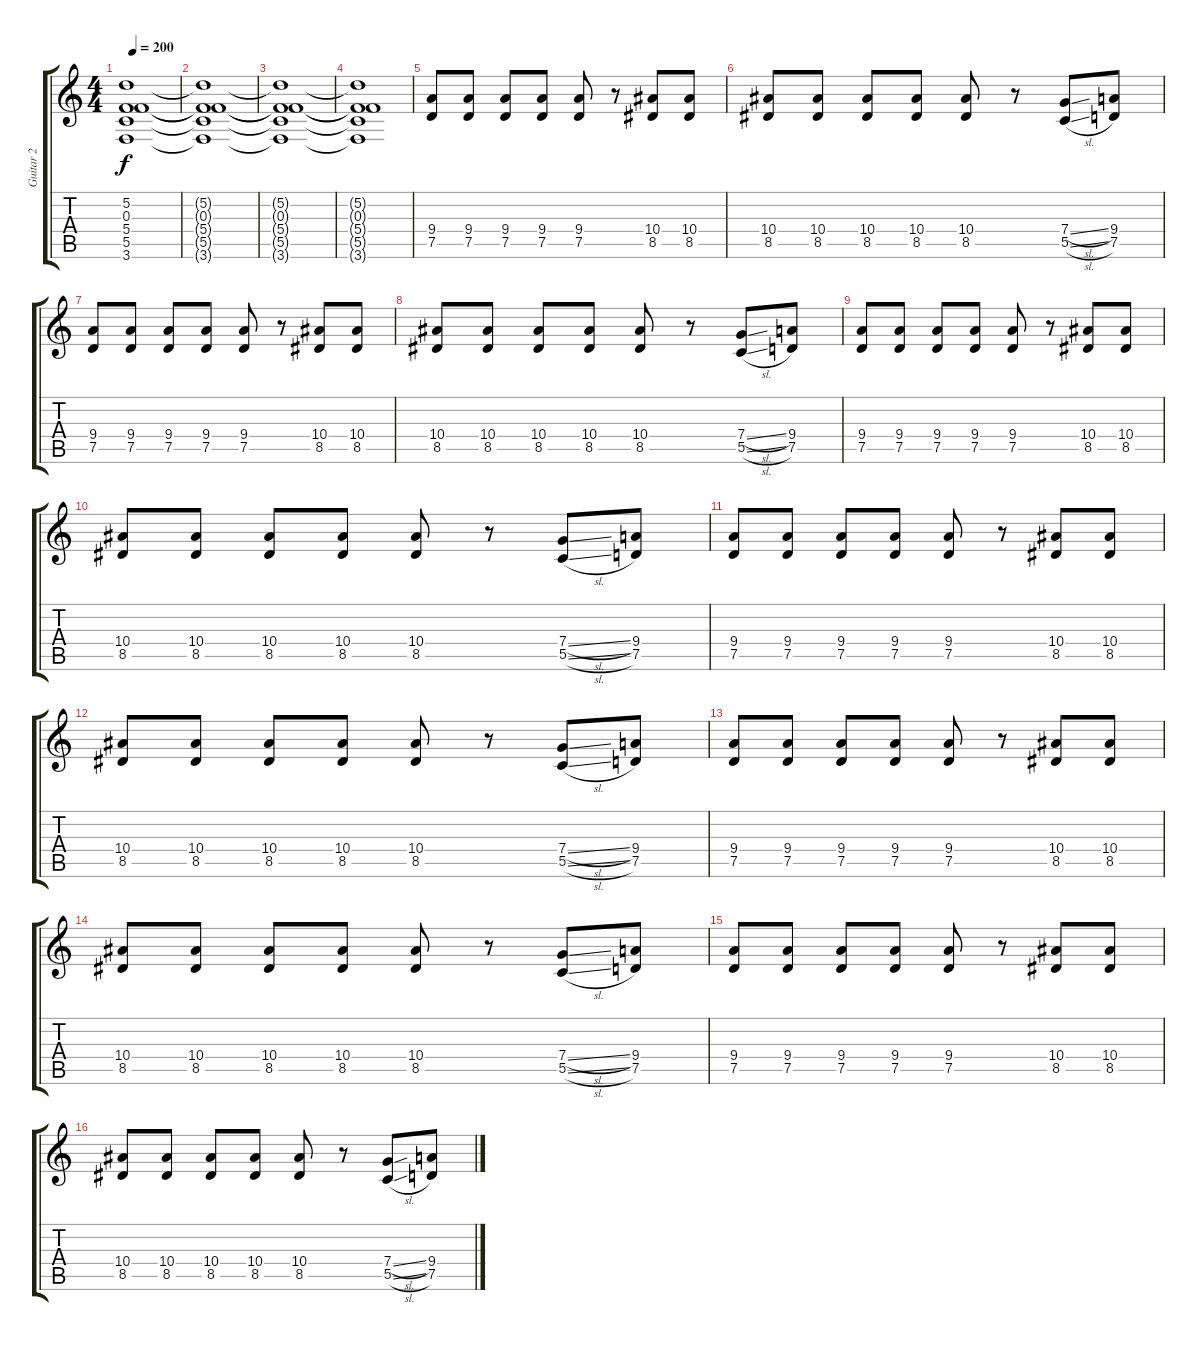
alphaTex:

\track ("Guitar 2" "Guitar 2") {instrument distortionguitar}
\staff {score tabs}
\tuning (D4 A3 F3 C3 G2 D2) {hide}
\ts (4 4)
\tempo 200
\clef g2
\ks c
(5.2{t} 0.3{t} 5.4{t} 5.5{t} 3.6{t}).1{dy f} |
(5.2{t} 0.3{t} 5.4{t} 5.5{t} 3.6{t}).1 |
(5.2{t} 0.3{t} 5.4{t} 5.5{t} 3.6{t}).1 |
(5.2{t} 0.3{t} 5.4{t} 5.5{t} 3.6{t}).1 |
(9.4 7.5).8 (9.4 7.5).8 (9.4 7.5).8 (9.4 7.5).8 (9.4 7.5).8 r.8 (10.4 8.5).8 (10.4 8.5).8 |
(10.4 8.5).8 (10.4 8.5).8 (10.4 8.5).8 (10.4 8.5).8 (10.4 8.5).8 r.8 (7.4{sl} 5.5{sl}).8 (9.4 7.5).8 |
(9.4 7.5).8 (9.4 7.5).8 (9.4 7.5).8 (9.4 7.5).8 (9.4 7.5).8 r.8 (10.4 8.5).8 (10.4 8.5).8 |
(10.4 8.5).8 (10.4 8.5).8 (10.4 8.5).8 (10.4 8.5).8 (10.4 8.5).8 r.8 (7.4{sl} 5.5{sl}).8 (9.4 7.5).8 |
(9.4 7.5).8 (9.4 7.5).8 (9.4 7.5).8 (9.4 7.5).8 (9.4 7.5).8 r.8 (10.4 8.5).8 (10.4 8.5).8 |
(10.4 8.5).8 (10.4 8.5).8 (10.4 8.5).8 (10.4 8.5).8 (10.4 8.5).8 r.8 (7.4{sl} 5.5{sl}).8 (9.4 7.5).8 |
(9.4 7.5).8 (9.4 7.5).8 (9.4 7.5).8 (9.4 7.5).8 (9.4 7.5).8 r.8 (10.4 8.5).8 (10.4 8.5).8 |
(10.4 8.5).8 (10.4 8.5).8 (10.4 8.5).8 (10.4 8.5).8 (10.4 8.5).8 r.8 (7.4{sl} 5.5{sl}).8 (9.4 7.5).8 |
(9.4 7.5).8 (9.4 7.5).8 (9.4 7.5).8 (9.4 7.5).8 (9.4 7.5).8 r.8 (10.4 8.5).8 (10.4 8.5).8 |
(10.4 8.5).8 (10.4 8.5).8 (10.4 8.5).8 (10.4 8.5).8 (10.4 8.5).8 r.8 (7.4{sl} 5.5{sl}).8 (9.4 7.5).8 |
(9.4 7.5).8 (9.4 7.5).8 (9.4 7.5).8 (9.4 7.5).8 (9.4 7.5).8 r.8 (10.4 8.5).8 (10.4 8.5).8 |
(10.4 8.5).8 (10.4 8.5).8 (10.4 8.5).8 (10.4 8.5).8 (10.4 8.5).8 r.8 (7.4{sl} 5.5{sl}).8 (9.4 7.5).8
